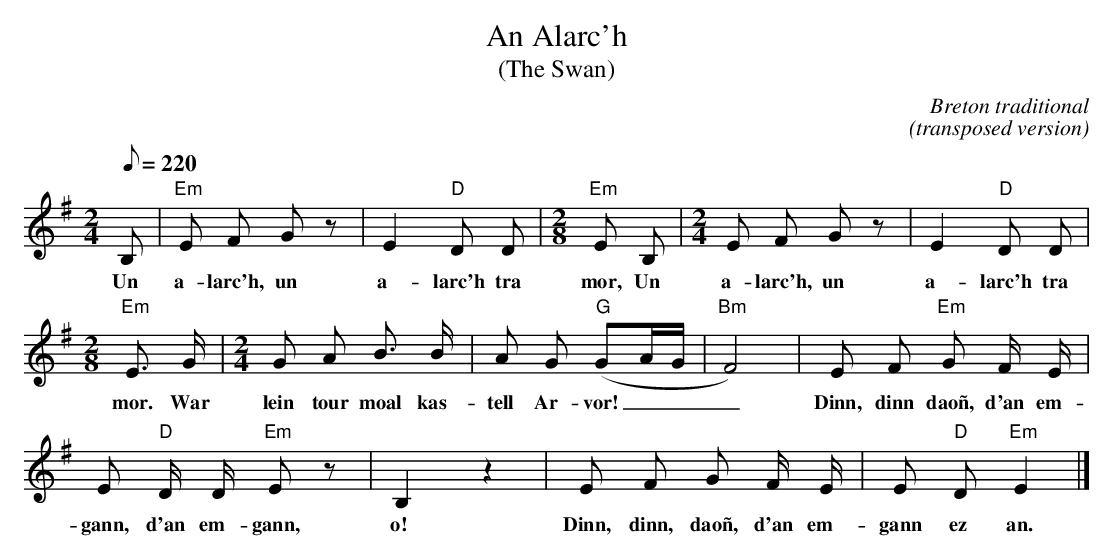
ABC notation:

X:1
T:An Alarc'h
T:(The Swan)
L:1/8
C:Breton traditional
C:(transposed version)
M:2/4
Q:1/8=220
K:Em
B,|"Em"E F G z|E2 "D"D D|[M:2/8]"Em"E B,|[M:2/4] E F G z|E2 "D"D D|
w:Un a-larc'h, un a-larc'h tra mor, Un a-larc'h, un a-larc'h tra
[M:2/8]"Em"E> G|[M:2/4] G A B> B|A G "G"(GA/2G/2|"Bm"F4)|E F "Em"G F/2 E/2|
w:mor. War lein tour moal kas-tell Ar-vor!___ Dinn, dinn daoñ, d'an em-
E "D"D/2 D/2 "Em"E z|B,2 z2| E F G F/2 E/2|E "D"D "Em"E2|]
w:gann, d'an em-gann, o! Dinn, dinn, daoñ, d'an em-gann ez an.
